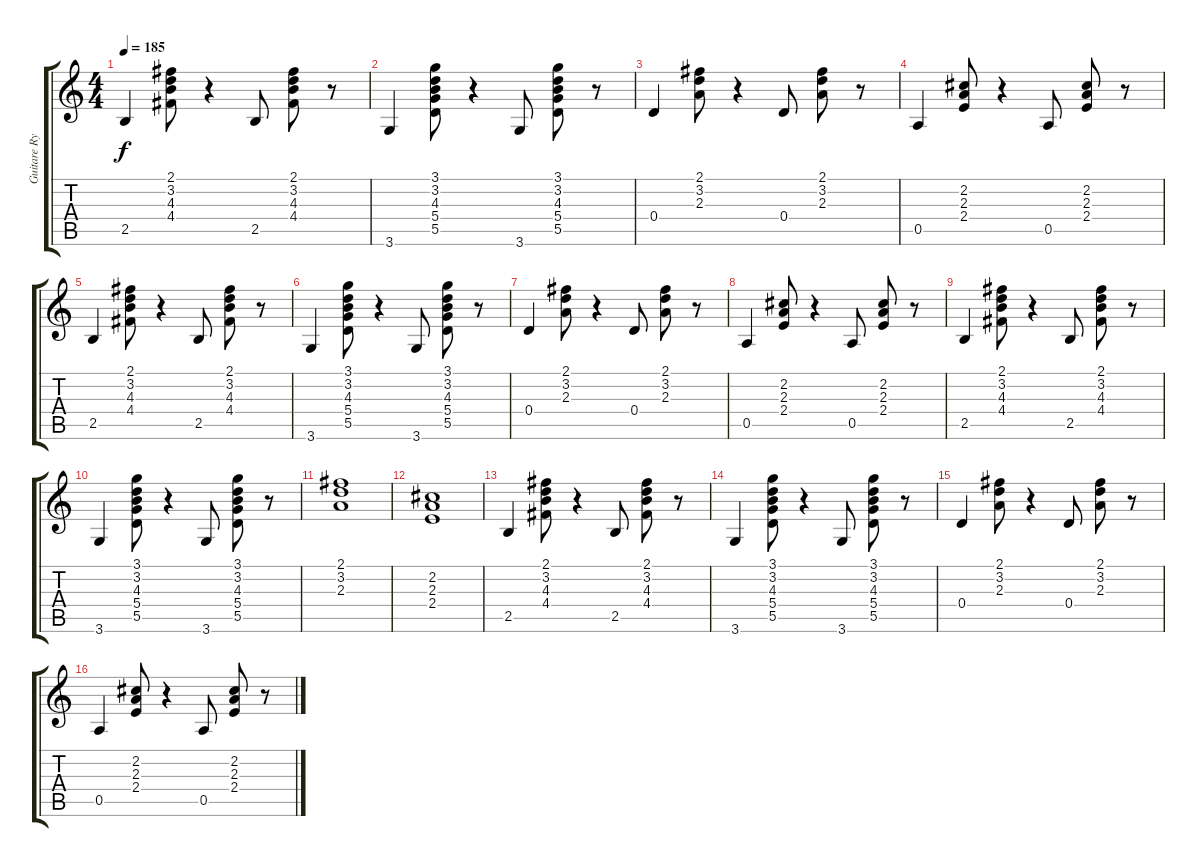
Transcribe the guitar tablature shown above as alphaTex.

\track ("Guitare Rythm." "Guitare Ry") {instrument acousticguitarnylon}
\staff {score tabs}
\tuning (E4 B3 G3 D3 A2 E2) {hide}
\ts (4 4)
\tempo 185
\clef g2
\ks c
2.5.4{dy f} (2.1 3.2 4.3 4.4).8 r.4 2.5.8 (2.1 3.2 4.3 4.4).8 r.8 |
3.6.4 (3.1 3.2 4.3 5.4 5.5).8 r.4 3.6.8 (3.1 3.2 4.3 5.4 5.5).8 r.8 |
0.4.4 (2.1 3.2 2.3).8 r.4 0.4.8 (2.1 3.2 2.3).8 r.8 |
0.5.4 (2.2 2.3 2.4).8 r.4 0.5.8 (2.2 2.3 2.4).8 r.8 |
2.5.4 (2.1 3.2 4.3 4.4).8 r.4 2.5.8 (2.1 3.2 4.3 4.4).8 r.8 |
3.6.4 (3.1 3.2 4.3 5.4 5.5).8 r.4 3.6.8 (3.1 3.2 4.3 5.4 5.5).8 r.8 |
0.4.4 (2.1 3.2 2.3).8 r.4 0.4.8 (2.1 3.2 2.3).8 r.8 |
0.5.4 (2.2 2.3 2.4).8 r.4 0.5.8 (2.2 2.3 2.4).8 r.8 |
2.5.4 (2.1 3.2 4.3 4.4).8 r.4 2.5.8 (2.1 3.2 4.3 4.4).8 r.8 |
3.6.4 (3.1 3.2 4.3 5.4 5.5).8 r.4 3.6.8 (3.1 3.2 4.3 5.4 5.5).8 r.8 |
(2.1 3.2 2.3).1 |
(2.2 2.3 2.4).1 |
2.5.4 (2.1 3.2 4.3 4.4).8 r.4 2.5.8 (2.1 3.2 4.3 4.4).8 r.8 |
3.6.4 (3.1 3.2 4.3 5.4 5.5).8 r.4 3.6.8 (3.1 3.2 4.3 5.4 5.5).8 r.8 |
0.4.4 (2.1 3.2 2.3).8 r.4 0.4.8 (2.1 3.2 2.3).8 r.8 |
0.5.4 (2.2 2.3 2.4).8 r.4 0.5.8 (2.2 2.3 2.4).8 r.8
